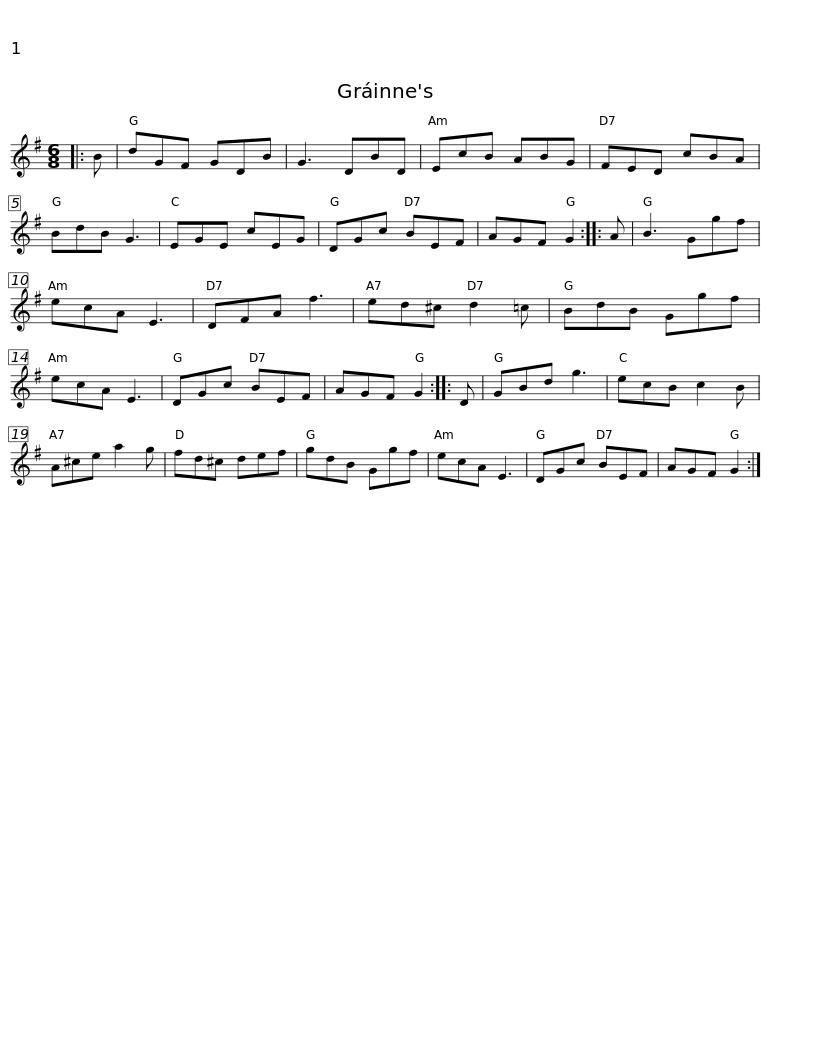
X:1
L:1/8
M:6/8
I:linebreak $
K:G
V:1 treble
V:1
|: B | dGF GDB | G3 DBD | EcB ABG | FED cBA | %5
 BdB G3 | EGE cEG | DGc BEF |$ AGF G2 :: A | %10
 B3 Ggf | ecA E3 | DFA f3 | ed^c d2 =c | BdB Ggf | %15
 ecA E3 | DGc BEF |$ AGF G2 :: D | GBd g3 | %20
 ecB c2 B | A^ce a2 g | fd^c def | gdB Ggf | ecA E3 |$ %25
 DGc BEF | AGF G2 :| %27
